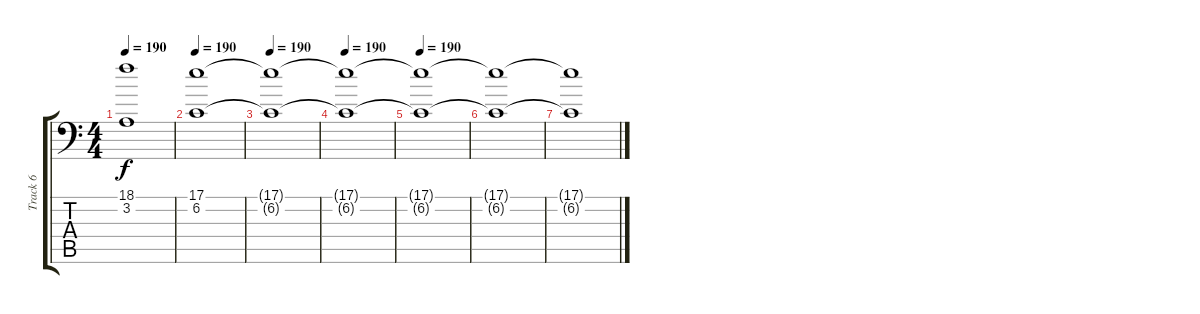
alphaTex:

\track ("Track 6" "Track 6") {instrument synthstrings1}
\staff {score tabs}
\tuning (B3 Gb3 D3 A2 E2 A1) {hide}
\ts (4 4)
\tempo 190
\clef f4
\ks c
(18.1{t} 3.2{t}).1{dy f} |
\tempo 190
(17.1 6.2).1 |
\tempo 190
(17.1{t} 6.2{t}).1 |
\tempo 190
(17.1{t} 6.2{t}).1 |
\tempo 190
(17.1{t} 6.2{t}).1 |
(17.1{t} 6.2{t}).1 |
(17.1{t} 6.2{t}).1
